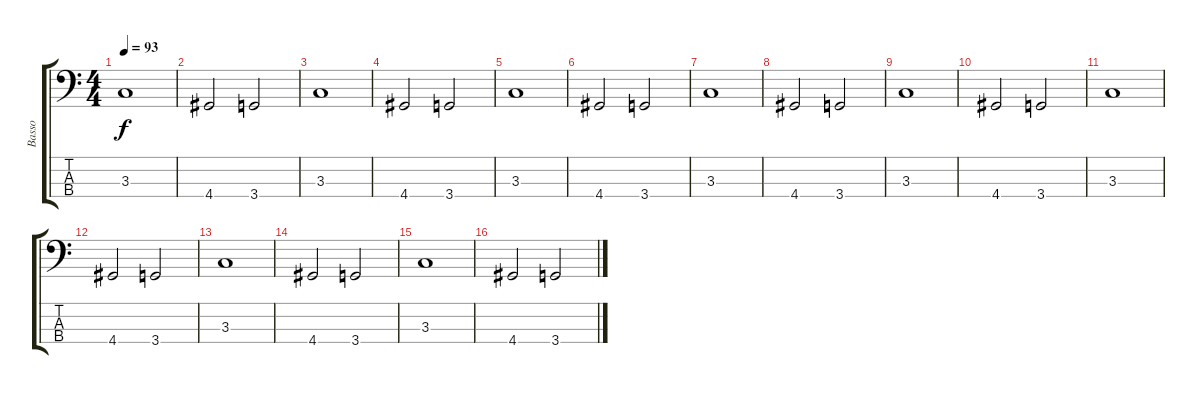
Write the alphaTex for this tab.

\track ("Basso" "Basso") {instrument electricbasspick}
\staff {score tabs}
\tuning (G2 D2 A1 E1) {hide}
\ts (4 4)
\tempo 93
\clef f4
\ks c
3.3.1{dy f} |
4.4.2 3.4.2 |
3.3.1 |
4.4.2 3.4.2 |
3.3.1 |
4.4.2 3.4.2 |
3.3.1 |
4.4.2 3.4.2 |
3.3.1 |
4.4.2 3.4.2 |
3.3.1 |
4.4.2 3.4.2 |
3.3.1 |
4.4.2 3.4.2 |
3.3.1 |
4.4.2 3.4.2
